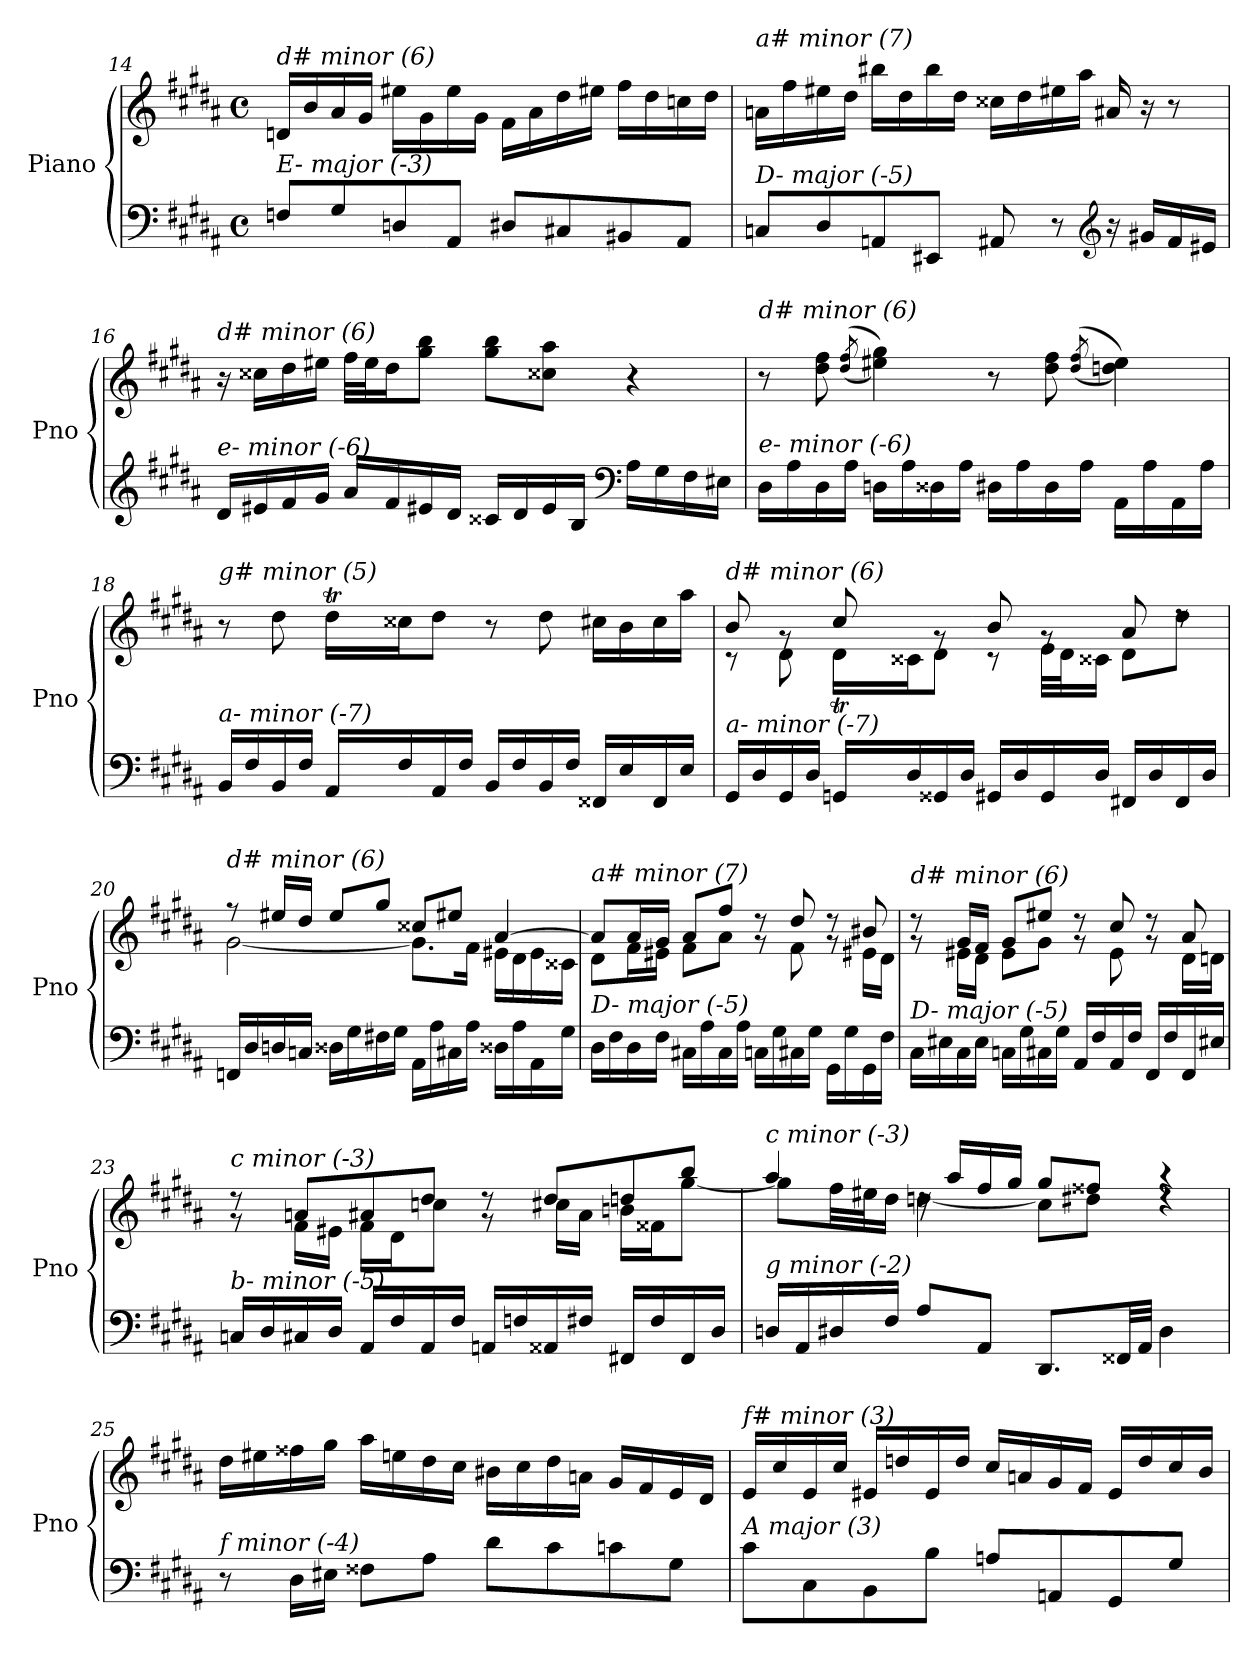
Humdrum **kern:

**kern	**kern
*part1	*part1
*staff2	*staff1
*I"Piano	*
*I'Pno	*
*clefF4	*clefG2
*k[f#c#g#d#a#]	*k[f#c#g#d#a#]
*M4/4	*M4/4
*met(c)	*met(c)
=14	=14
!	!LO:TX:i:t=d# minor (6)
!LO:TX:i:t=E- major (-3)	!
8Fni/L	16dni/LL
.	16b/
8G#/	16a#/
.	16g#/JJ
8Dni/	16ee#X\LL
.	16g#\
8AA#/J	16ee#\
.	16g#\JJ
8D#/L	16f#\LL
.	16a#\
8C#X/	16dd#\
.	16ee#X\JJ
8BB#Xj/	16ff#\LL
.	16dd#\
8AA#/J	16ccni\
.	16dd#\JJ
=15	=15
!	!LO:TX:i:t=a# minor (7)
!LO:TX:i:t=D- major (-5)	!
8Cni/L	16ani\LL
.	16ff#\
8D#/	16ee#X\
.	16dd#\JJ
8AAni/	16bb#X\LL
.	16dd#\
8EE#X/J	16bb#\
.	16dd#\JJ
8AA#/	16cc##Xj\LL
.	16dd#\
8r	16ee#X\
.	16aa#\JJ
*clefG2	*
16r	16a#/
16g#X/LL	16r
16f#/	8r
16e#X/JJ	.
!!LO:PB:g=z
=16	=16
!	!LO:TX:i:t=d# minor (6)
!LO:TX:i:t=e- minor (-6)	!
16d#/LL	16r
16e#X/	16cc##X\LL
16f#/	16dd#\
16g#/JJ	16ee#X\JJ
16a#/LL	32ff#\LLL
.	32ee#\J
16f#/	16dd#\J
16e#X/	8gg#\ 8bb\J
16d#/JJ	.
16c##Xj/LL	8gg#\ 8bb\L
16d#/	.
16e#/	8cc##X\ 8aa#\J
16B/JJ	.
*clefF4	*
16A#\LL	4r
16G#\	.
16F#\	.
16E#X\JJ	.
=17	=17
!	!LO:TX:i:t=d# minor (6)
!LO:TX:i:t=e- minor (-6)	!
16D#\LL	8r
16A#\	.
16D#\	8dd#\ 8ff#\
16A#\JJ	.
.	(>(8qdd#/ 8qff#/
16Dni\LL	4ee#X\ 4gg#\))
16A#\	.
16D##i\	.
16A#\JJ	.
16D#\LL	8r
16A#\	.
16D#\	8dd#\ 8ff#\
16A#\JJ	.
.	((>8qdd#/ 8qff#/
16AA#\LL	4ddni\ 4ee#\))
16A#\	.
16AA#\	.
16A#\JJ	.
=18	=18
*^	*^
!	!	!LO:TX:i:t=g# minor (5)	!
!LO:TX:i:t=a- minor (-7)	!	!	!
4ryy	16BB/LL	8r	4ryy
.	16F#/	.	.
.	16BB/	8dd#\	.
.	16F#/JJ	.	.
16.ryy	16AA#/LL	16dd#t\LL	64dd#!yy
.	.	.	64ee!yy
.	.	.	16dd#!yy
.	16F#/	16cc##Xj\J	.
2ryy	.	.	2ryy
.	16AA#/	8dd#\J	.
.	16F#/JJ	.	.
.	16BB/LL	8r	.
.	16F#/	.	.
.	16BB/	8dd#\	.
.	16F#/JJ	.	.
.	16FF##X/LL	16cc#X\LL	.
.	16E/	16b\	.
8ryy	.	.	8ryy
.	16FF##/	16cc#\	.
.	16E/JJ	16aa#\JJ	.
32ryy	.	.	32ryy
!!LO:LB:g=z
=19	=19	=19	=19
*	*	*	*^
!	!	!LO:TX:i:t=d# minor (6)	!	!
!LO:TX:i:t=a- minor (-7)	!	!	!	!
4ryy	16GG#/LL	8b/	8r	4ryy
.	16D#/	.	.	.
.	16GG#/	8rg	8d#\	.
.	16D#/JJ	.	.	.
16ryy	16GGni/LL	8cc#/	16d#t\LL	64d#!yy
.	.	.	.	64e!yy
.	.	.	.	32d#!yy
2ryy	16D#/	.	16c##X\J	2ryy
.	16GG##i/	8rg	8d#\J	.
.	16D#/JJ	.	.	.
.	16GG#/LL	8b/	8r	.
.	16D#/	.	.	.
.	16GG#/	8rg	32e\LLL	.
.	.	.	32d#\J	.
.	16D#/JJ	.	16c##X\JJ	.
.	16FF#X/LL	8a#/	8d#\L	.
8.ryy	16D#/	.	.	8.ryy
.	16FF#/	8rdd	8dd#\J	.
.	16D#/JJ	.	.	.
*	*	*	*v	*v
=20	=20	=20	=20
!	!	!LO:TX:i:t=d# minor (6)	!
!LO:TX:i:t=E- major (-3)	!	!	!
*v	*v	*	*
16FFni/LL	8r	[2g#\
16D#/	.	.
16Dni/	16ee#X/LL	.
16Cni/JJ	16dd#/JJ	.
16D##i\LL	8ee#/L	.
16G#\	.	.
16F#Xi\	8gg#/J	.
16G#\JJ	.	.
16AA#\LL	8cc##X/L	8.g#\L]
16A#\	.	.
16C#Xi\	8ee#X/J	.
16A#\JJ	.	16f#\Jk
16D##Xi\LL	[4a#/	16e#X\LL
16A#\	.	16d#\
16AA#\	.	16e#\
16G#\JJ	.	16c##X\JJ
=21	=21	=21
!	!LO:TX:i:t=a# minor (7)	!
!LO:TX:i:t=D- major (-5)	!	!
16D#\LL	8a#/L]	8d#\L
16F#\	.	.
16D#\	16a#/L	16f#\L
16F#\JJ	16g#/JJ	16e#X\JJ
16C#X\LL	8a#/L	8f#\L
16A#\	.	.
16C#\	8ff#/J	8a#\J
16A#\JJ	.	.
16Cni\LL	8rg	8rdd
16G#\	.	.
16C#i\	8dd#/	8f#\
16G#\JJ	.	.
16GG#\LL	8rg	8rdd
16G#\	.	.
16GG#\	8b#X/	16e#X\LL
16F#\JJ	.	16d#\JJ
!!LO:LB:g=z	!!
=22	=22	=22
!	!LO:TX:i:t=d# minor (6)	!
!LO:TX:i:t=D- major (-5)	!	!
16C#\LL	8rg	8rdd
16E#X\	.	.
16C#\	16g#/LL	16e#X\LL
16E#\JJ	16f#/JJ	16d#\JJ
16Cni\LL	8g#/L	8e#\L
16G#\	.	.
16C#i\	8ee#X/J	8g#\J
16G#\JJ	.	.
16AA#/LL	8rg	8rdd
16F#/	.	.
16AA#/	8cc#/	8e#\
16F#/JJ	.	.
16FF#/LL	8rg	8rdd
16F#/	.	.
16FF#/	8a#/	16d#\LL
16E#X/JJ	.	16dni\JJ
=23	=23	=23
!	!LO:TX:i:t=c minor (-3)	!
!LO:TX:i:t=b- minor (-5)	!	!
16Cni/LL	8rg	8rdd
16D#/	.	.
16C#i/	8ani/L	16f#\LL
16D#/JJ	.	16e#X\JJ
16AA#/LL	8a#/	16f#\LL
16F#/	.	16d#\J
16AA#/	8dd#/J	8ccni\J
16F#/JJ	.	.
16AAni/LL	8rg	8rdd
16Fni/	.	.
16AA##i/	8dd#/L	16cc#i\LL
16F#i/JJ	.	16a#\JJ
16FF#Xi/LL	8ddni/	16bn\LL
16F#i/	.	16f##Xi\J
16FF#i/	8bb/J	[8gg#\J
16D#/JJ	.	.
=24	=24	=24
!	!LO:TX:i:t=c minor (-3)	!
!LO:TX:i:t=g minor (-2)	!	!
16Dni/LL	4aa#/	8gg#\L]
16AA#/	.	.
16D#/	.	32ff#\LL
.	.	32ee#Xj\J
16F#/JJ	.	16dd#\JJ
8A#/L	16rdd	[4ddni\
.	16aa#/LL	.
8AA#/J	16ff#i/	.
.	16gg#/JJ	.
8.DD#/L	8gg#/L	8cc##\L]
.	8ff##X/J	8dd#\J
32FF##X/LL	.	.
32AA#/JJJ	.	.
4D#\	4r	4rdd
!!LO:LB:g=z
=25	=25	=25
!	!LO:TX:i:t=c minor (-3)	!
!LO:TX:i:t=f minor (-4)	!	!
*	*v	*v
8r	16dd#\LL
.	16ee#X\
16D#\LL	16ff##Xj\
16E#Xj\JJ	16gg#\JJ
8F##X\L	16aa#\LL
.	16een\
8A#\J	16dd#\
.	16cc#\JJ
8d#\L	16b#Xj\LL
.	16cc#\
8c#\	16dd#\
.	16an\JJ
8cni\	16g#/LL
.	16f#/
8G#\J	16e/
.	16d#/JJ
=26	=26
!	!LO:TX:i:t=f# minor (3)
!LO:TX:i:t=A major (3)	!
8c#\L	16e/LL
.	16cc#/
8C#\	16e/
.	16cc#/JJ
8BB\	16e#X/LL
.	16ddn/
8B\J	16e#/
.	16dd/JJ
8An/L	16cc#/LL
.	16an/
8AAn/	16g#/
.	16f#/JJ
8GG#/	16e#/LL
.	16dd/
8G#/J	16cc#/
.	16b/JJ
=	=
*-	*-
